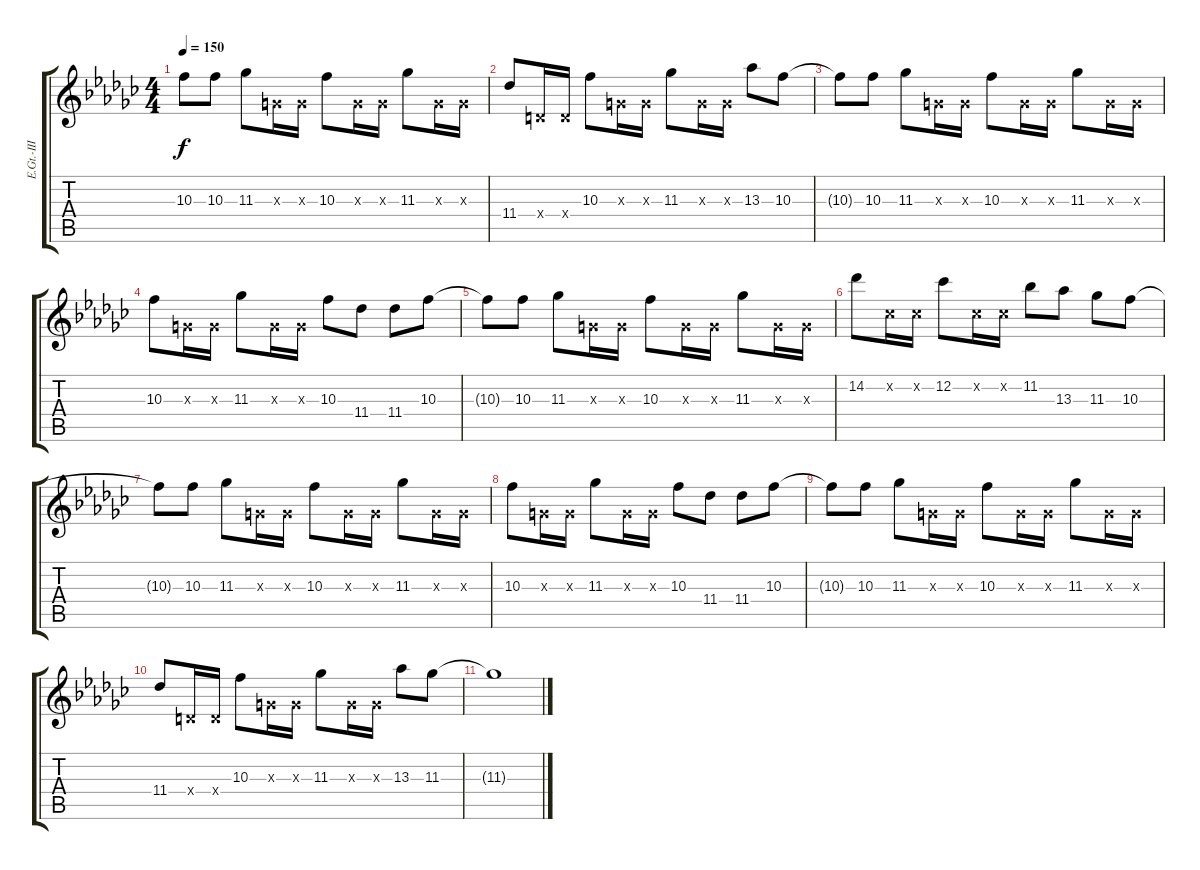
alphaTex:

\track ("E.Gt.-III" "E.Gt.-III") {instrument distortionguitar}
\staff {score tabs}
\tuning (E4 B3 G3 D3 A2 E2) {hide}
\ts (4 4)
\tempo 150
\clef g2
\ks gb
10.3{t}.8{dy f} 10.3.8 11.3.8 0.3{x}.16 0.3{x}.16 10.3.8 0.3{x}.16 0.3{x}.16 11.3.8 0.3{x}.16 0.3{x}.16 |
11.4.8 0.4{x}.16 0.4{x}.16 10.3.8 0.3{x}.16 0.3{x}.16 11.3.8 0.3{x}.16 0.3{x}.16 13.3.8 10.3.8 |
10.3{t}.8 10.3.8 11.3.8 0.3{x}.16 0.3{x}.16 10.3.8 0.3{x}.16 0.3{x}.16 11.3.8 0.3{x}.16 0.3{x}.16 |
10.3.8 0.3{x}.16 0.3{x}.16 11.3.8 0.3{x}.16 0.3{x}.16 10.3.8 11.4.8 11.4.8 10.3.8 |
10.3{t}.8 10.3.8 11.3.8 0.3{x}.16 0.3{x}.16 10.3.8 0.3{x}.16 0.3{x}.16 11.3.8 0.3{x}.16 0.3{x}.16 |
14.2.8 0.2{x}.16 0.2{x}.16 12.2.8 0.2{x}.16 0.2{x}.16 11.2.8 13.3.8 11.3.8 10.3.8 |
10.3{t}.8 10.3.8 11.3.8 0.3{x}.16 0.3{x}.16 10.3.8 0.3{x}.16 0.3{x}.16 11.3.8 0.3{x}.16 0.3{x}.16 |
10.3.8 0.3{x}.16 0.3{x}.16 11.3.8 0.3{x}.16 0.3{x}.16 10.3.8 11.4.8 11.4.8 10.3.8 |
10.3{t}.8 10.3.8 11.3.8 0.3{x}.16 0.3{x}.16 10.3.8 0.3{x}.16 0.3{x}.16 11.3.8 0.3{x}.16 0.3{x}.16 |
11.4.8 0.4{x}.16 0.4{x}.16 10.3.8 0.3{x}.16 0.3{x}.16 11.3.8 0.3{x}.16 0.3{x}.16 13.3.8 11.3.8 |
11.3{t}.1
